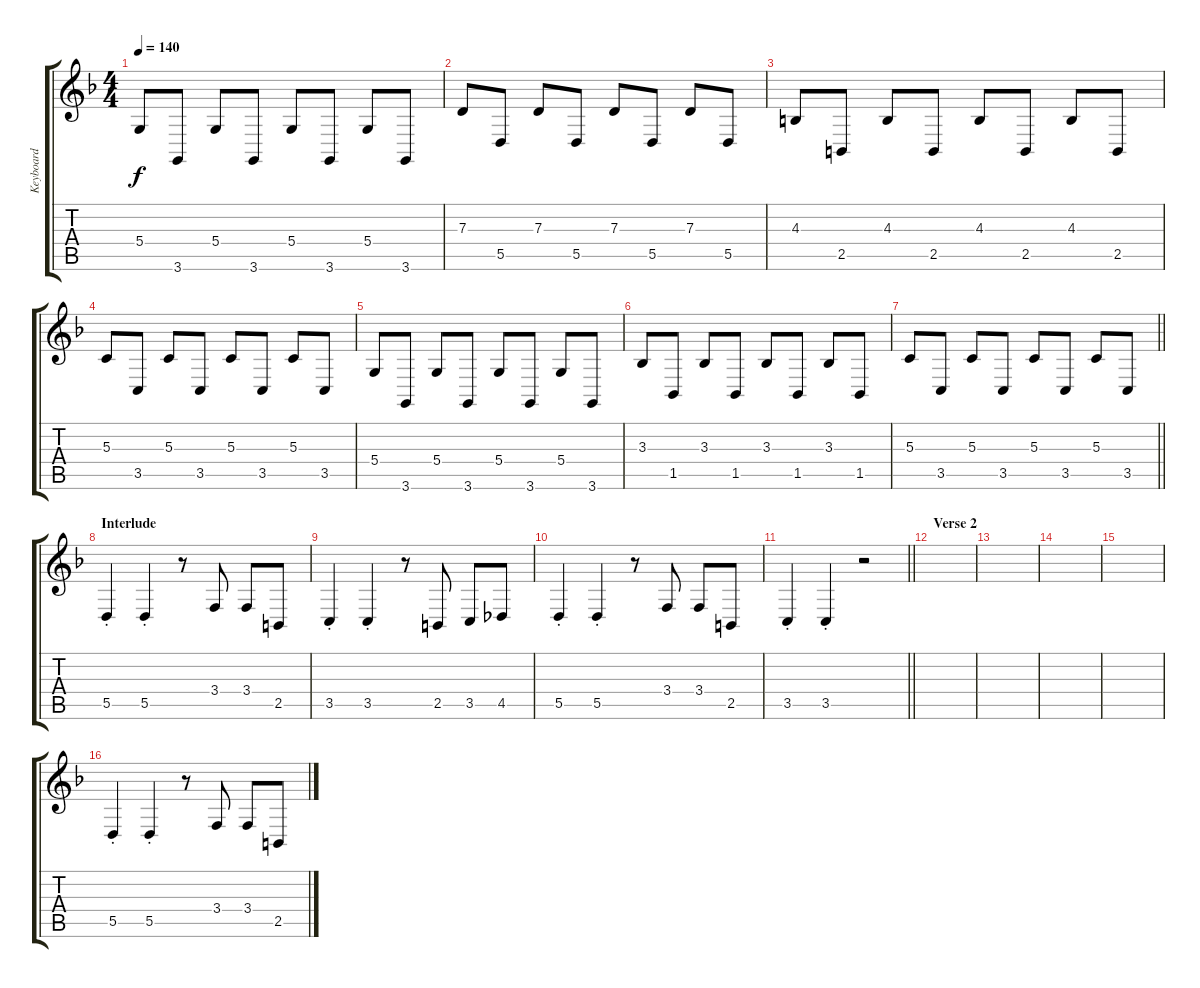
\track ("Keyboard" "Keyboard") {instrument lead2sawtooth}
\staff {score tabs}
\tuning (E4 B3 G3 D3 A2 E2) {hide}
\ts (4 4)
\tempo 140
\clef g2
\ks f
5.4.8{dy f} 3.6.8 5.4.8 3.6.8 5.4.8 3.6.8 5.4.8 3.6.8 |
7.3.8 5.5.8 7.3.8 5.5.8 7.3.8 5.5.8 7.3.8 5.5.8 |
4.3.8 2.5.8 4.3.8 2.5.8 4.3.8 2.5.8 4.3.8 2.5.8 |
5.3.8 3.5.8 5.3.8 3.5.8 5.3.8 3.5.8 5.3.8 3.5.8 |
5.4.8 3.6.8 5.4.8 3.6.8 5.4.8 3.6.8 5.4.8 3.6.8 |
3.3.8 1.5.8 3.3.8 1.5.8 3.3.8 1.5.8 3.3.8 1.5.8 |
\barLineRight lightlight
5.3.8 3.5.8 5.3.8 3.5.8 5.3.8 3.5.8 5.3.8 3.5.8 |
\section ("" "Interlude")
5.5{st}.4 5.5{st}.4 r.8 3.4.8 3.4.8 2.5.8 |
3.5{st}.4 3.5{st}.4 r.8 2.5.8 3.5.8 4.5.8 |
5.5{st}.4 5.5{st}.4 r.8 3.4.8 3.4.8 2.5.8 |
\barLineRight lightlight
3.5{st}.4 3.5{st}.4 r.2 |
\section ("" "Verse 2")
|
|
|
|
5.5{st}.4 5.5{st}.4 r.8 3.4.8 3.4.8 2.5.8
